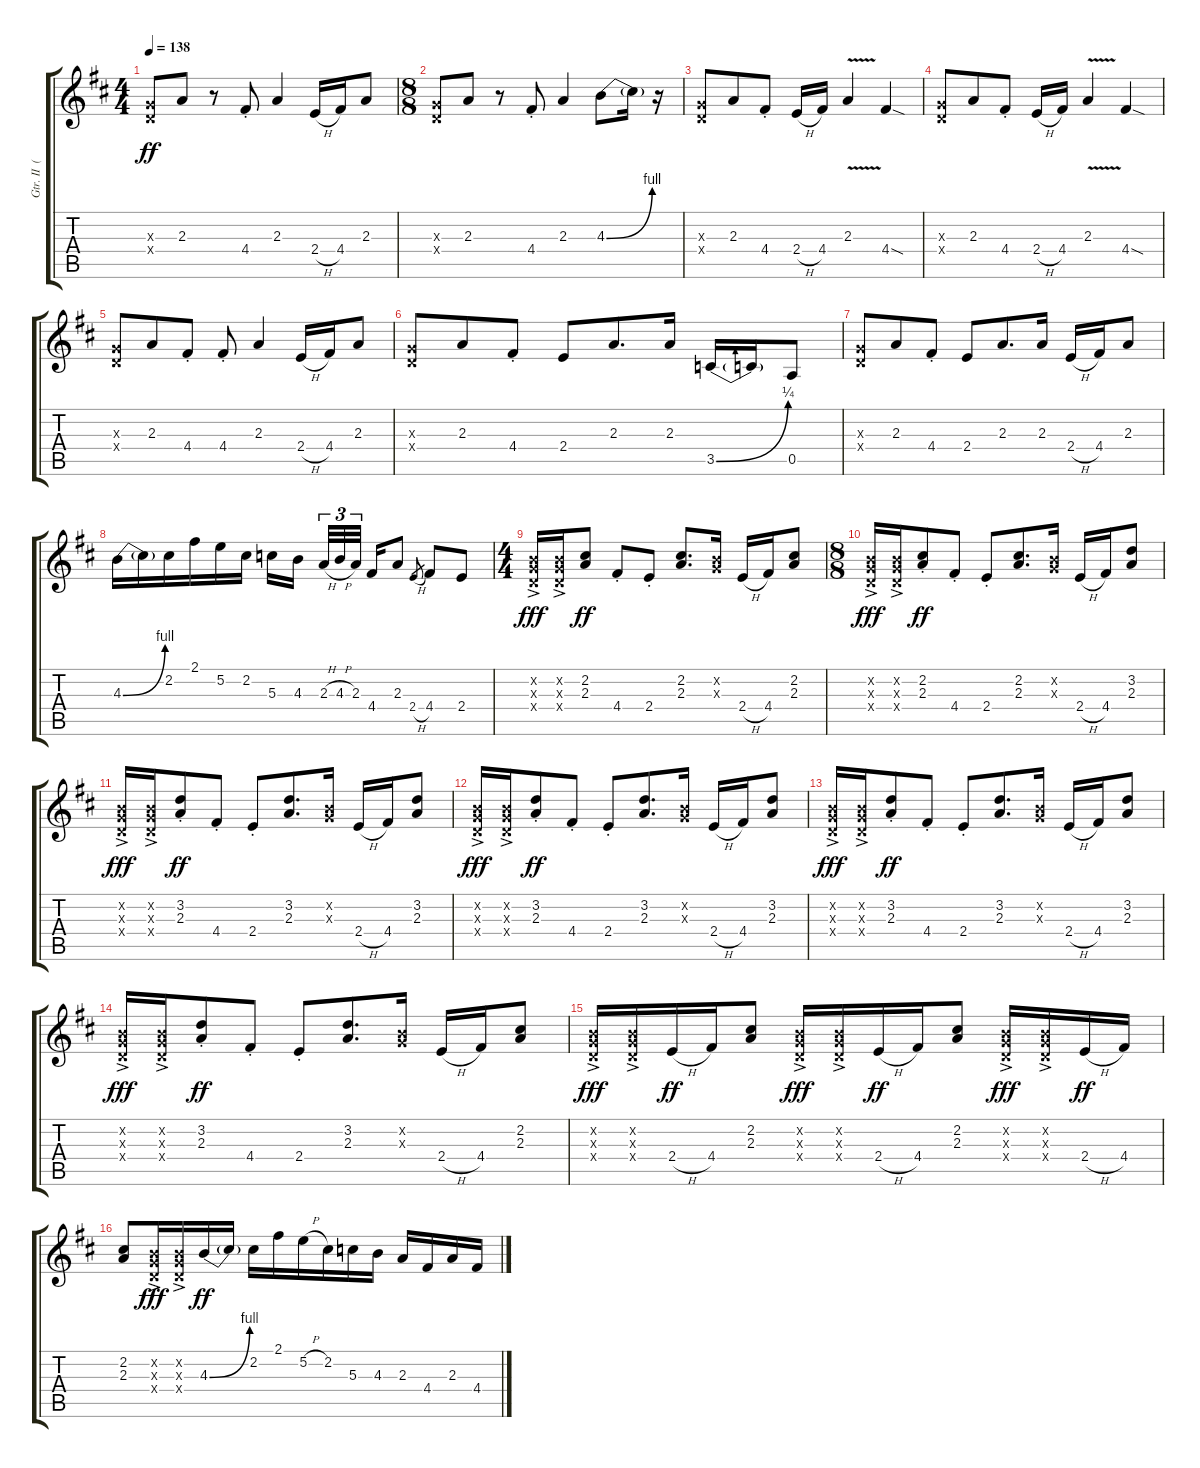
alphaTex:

\track ("Gtr. II  (lead)" "Gtr. II  (") {instrument distortionguitar}
\staff {score tabs}
\tuning (E4 B3 G3 D3 A2 E2) {hide}
\ts (4 4)
\tempo 138
\clef g2
\ks d
(0.3{x} 0.4{x}).8{dy ff} 2.3.8 r.8 4.4{st}.8 2.3.4 2.4{h}.16 4.4.16 2.3.8 |
\ts (8 8)
(0.3{x} 0.4{x}).8 2.3.8 r.8 4.4{st}.8 2.3.4 4.3{be (bend 0 0 60 4)}.8 4.3{t}.16 r.16 |
(0.3{x} 0.4{x}).8 2.3.8 4.4{st}.8 2.4{h}.16 4.4.16 2.3{v}.4 4.4{sod}.4 |
(0.3{x} 0.4{x}).8 2.3.8 4.4{st}.8 2.4{h}.16 4.4.16 2.3{v}.4 4.4{sod}.4 |
(0.3{x} 0.4{x}).8 2.3.8 4.4{st}.8 4.4{st}.8 2.3.4 2.4{h}.16 4.4.16 2.3.8 |
(0.3{x} 0.4{x}).8 2.3.8 4.4{st}.8 2.4.8 2.3.8{d} 2.3.16 3.5{be (bend 0 0 60 1)}.16 3.5{t}.16 0.5.8 |
(0.3{x} 0.4{x}).8 2.3.8 4.4{st}.8 2.4.8 2.3.8{d} 2.3.16 2.4{h}.16 4.4.16 2.3.8 |
4.3{be (bend 0 0 60 4)}.16 4.3{t}.16 2.2.16 2.1.16 5.2.16 2.2.16 5.3.16 4.3.16 2.3{h}.32{tu (3 2)} 4.3{h}.32{tu (3 2)} 2.3.32{tu (3 2) beam splitsecondary} 4.4.16 2.3.8 2.4{h}.8{gr} 4.4.8 2.4.8 |
\ts (4 4)
(0.2{ac x} 0.3{ac x} 0.4{ac x}).16{dy fff} (0.2{ac x} 0.3{ac x} 0.4{ac x}).16 (2.2 2.3).8{dy ff} 4.4{st}.8 2.4{st}.8 (2.2 2.3).8{d} (0.2{x} 0.3{x}).16 2.4{h}.16 4.4.16 (2.2 2.3).8 |
\ts (8 8)
(0.2{ac x} 0.3{ac x} 0.4{ac x}).16{dy fff} (0.2{ac x} 0.3{ac x} 0.4{ac x}).16 (2.2{st} 2.3{st}).8{dy ff} 4.4{st}.8 2.4{st}.8 (2.2 2.3).8{d} (0.2{x} 0.3{x}).16 2.4{h}.16 4.4.16 (3.2 2.3).8 |
(0.2{ac x} 0.3{ac x} 0.4{ac x}).16{dy fff} (0.2{ac x} 0.3{ac x} 0.4{ac x}).16 (3.2{st} 2.3{st}).8{dy ff} 4.4{st}.8 2.4{st}.8 (3.2 2.3).8{d} (0.2{x} 0.3{x}).16 2.4{h}.16 4.4.16 (3.2 2.3).8 |
(0.2{ac x} 0.3{ac x} 0.4{ac x}).16{dy fff} (0.2{ac x} 0.3{ac x} 0.4{ac x}).16 (3.2{st} 2.3{st}).8{dy ff} 4.4{st}.8 2.4{st}.8 (3.2 2.3).8{d} (0.2{x} 0.3{x}).16 2.4{h}.16 4.4.16 (3.2 2.3).8 |
(0.2{ac x} 0.3{ac x} 0.4{ac x}).16{dy fff} (0.2{ac x} 0.3{ac x} 0.4{ac x}).16 (3.2{st} 2.3{st}).8{dy ff} 4.4{st}.8 2.4{st}.8 (3.2 2.3).8{d} (0.2{x} 0.3{x}).16 2.4{h}.16 4.4.16 (3.2 2.3).8 |
(0.2{ac x} 0.3{ac x} 0.4{ac x}).16{dy fff} (0.2{ac x} 0.3{ac x} 0.4{ac x}).16 (3.2{st} 2.3{st}).8{dy ff} 4.4{st}.8 2.4{st}.8 (3.2 2.3).8{d} (0.2{x} 0.3{x}).16 2.4{h}.16 4.4.16 (2.2 2.3).8 |
(0.2{ac x} 0.3{ac x} 0.4{ac x}).16{dy fff} (0.2{ac x} 0.3{ac x} 0.4{ac x}).16 2.4{h}.16{dy ff} 4.4.16 (2.2 2.3).8 (0.2{ac x} 0.3{ac x} 0.4{ac x}).16{dy fff} (0.2{ac x} 0.3{ac x} 0.4{ac x}).16 2.4{h}.16{dy ff} 4.4.16 (2.2 2.3).8 (0.2{ac x} 0.3{ac x} 0.4{ac x}).16{dy fff} (0.2{ac x} 0.3{ac x} 0.4{ac x}).16 2.4{h}.16{dy ff} 4.4.16 |
(2.2 2.3).8 (0.2{ac x} 0.3{ac x} 0.4{ac x}).16{dy fff} (0.2{ac x} 0.3{ac x} 0.4{ac x}).16 4.3{be (bend 0 0 60 4)}.16{dy ff} 4.3{t}.16 2.2.16 2.1.16 5.2{h}.16 2.2.16 5.3.16 4.3.16 2.3.16 4.4.16 2.3.16 4.4.16
